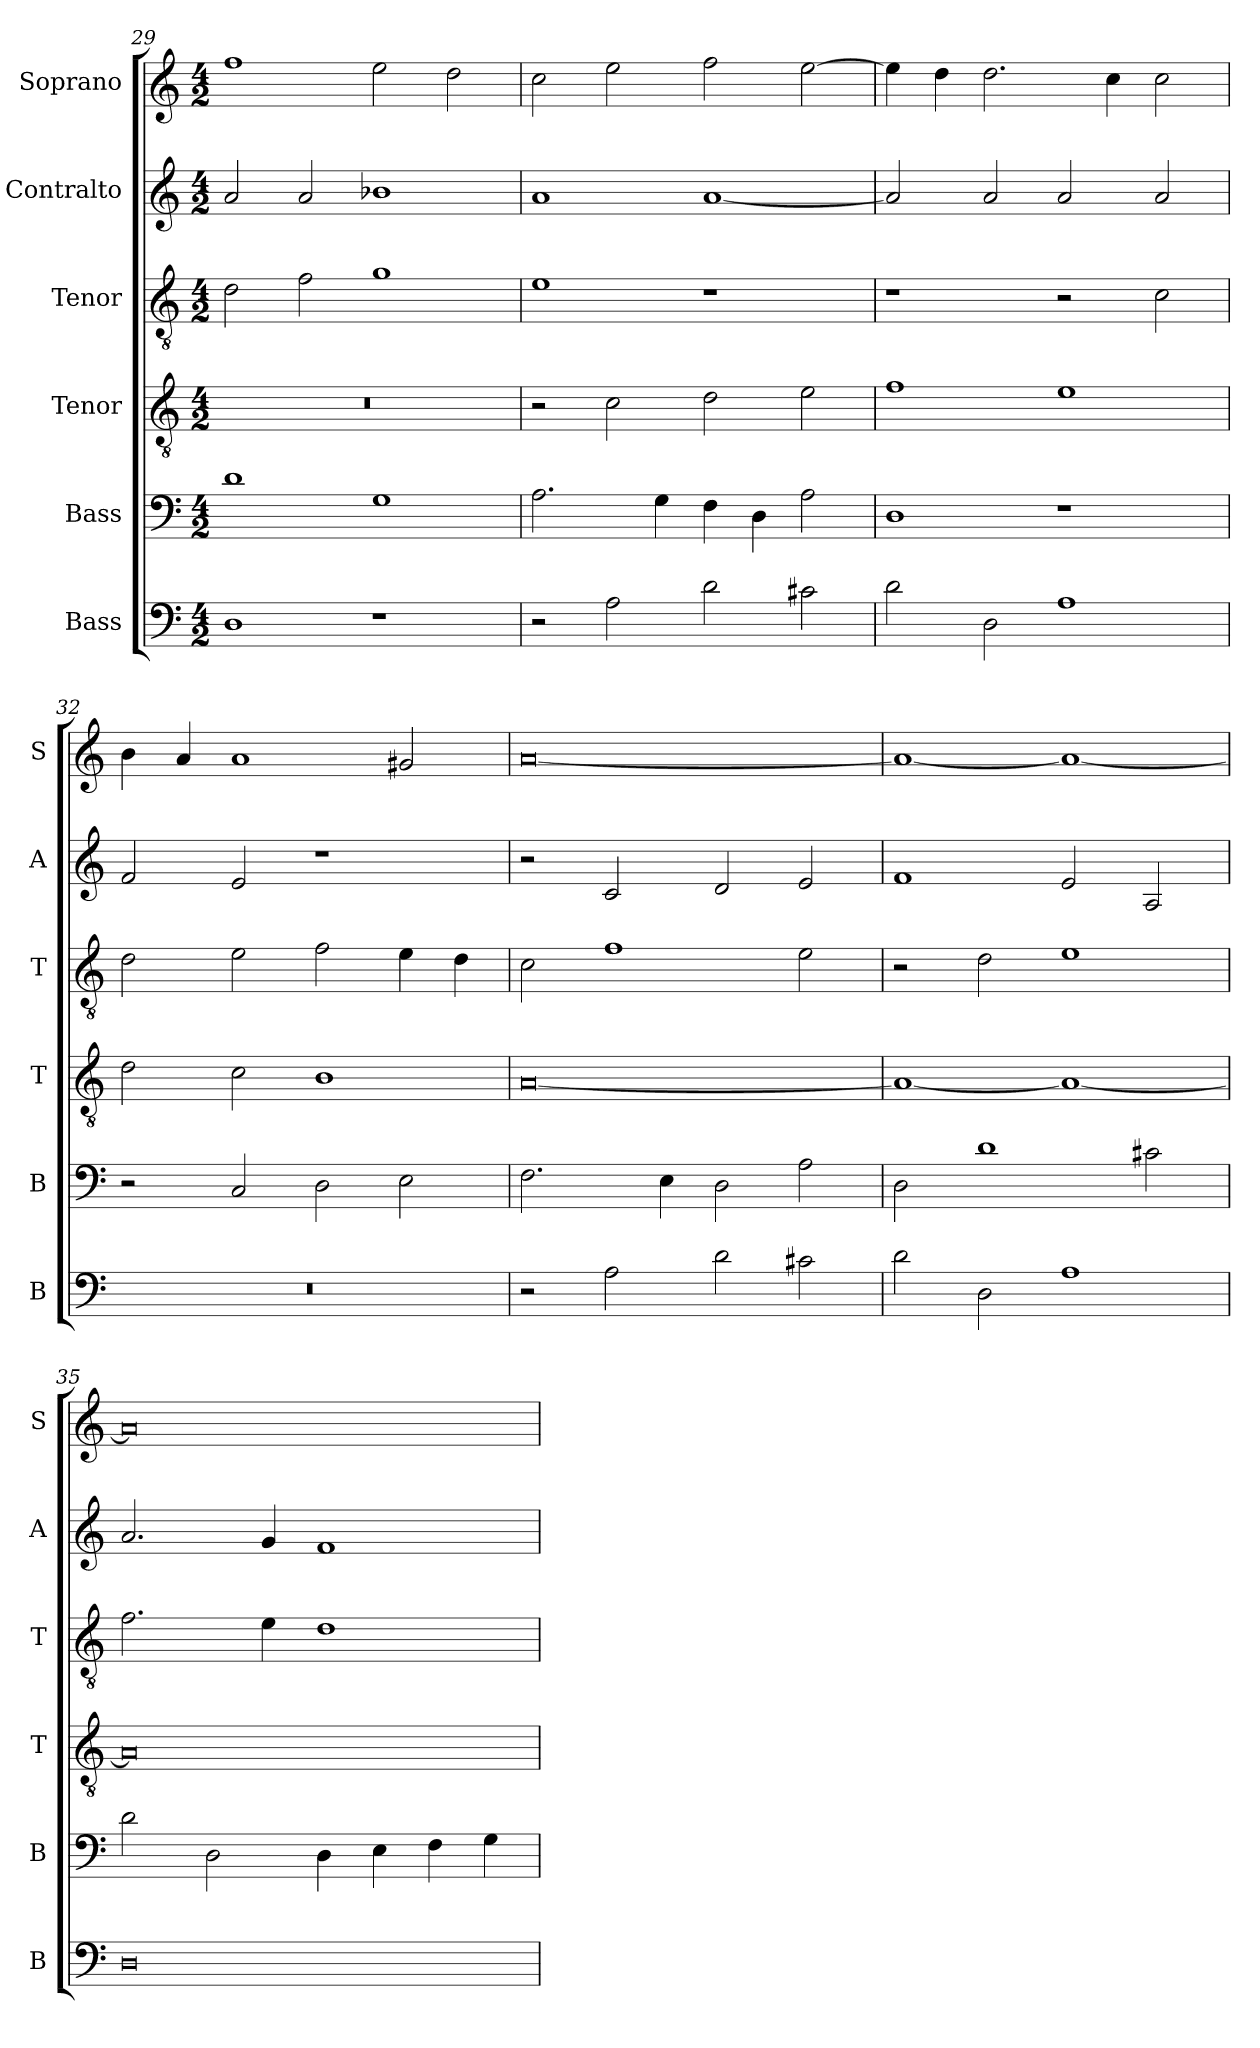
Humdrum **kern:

**kern	**kern	**kern	**kern	**kern	**kern
*part6	*part5	*part4	*part3	*part2	*part1
*staff6	*staff5	*staff4	*staff3	*staff2	*staff1
*I"Bass	*I"Bass	*I"Tenor	*I"Tenor	*I"Contralto	*I"Soprano
*I'B	*I'B	*I'T	*I'T	*I'A	*I'S
*clefF4	*clefF4	*clefGv2	*clefGv2	*clefG2	*clefG2
*k[]	*k[]	*k[]	*k[]	*k[]	*k[]
*A:aeo	*A:aeo	*A:aeo	*A:aeo	*A:aeo	*A:aeo
*M4/2	*M4/2	*M4/2	*M4/2	*M4/2	*M4/2
=29	=29	=29	=29	=29	=29
1D	1d	0r	2d	2a	1ff
.	.	.	2f	2a	.
1r	1G	.	1g	1b-X	2ee
.	.	.	.	.	2dd
=30	=30	=30	=30	=30	=30
2r	2.A	2r	1e	1a	2cc
2A	.	2c	.	.	2ee
.	4G	.	.	.	.
2d	4F	2d	1r	[1a	2ff
.	4D	.	.	.	.
2c#X	2A	2e	.	.	[2ee
=31	=31	=31	=31	=31	=31
2d	1D	1f	1r	2a]	4ee]
.	.	.	.	.	4dd
2D	.	.	.	2a	2.dd
1A	1r	1e	2r	2a	.
.	.	.	.	.	4cc
.	.	.	2c	2a	2cc
=32	=32	=32	=32	=32	=32
0r	2r	2d	2d	2f	4b
.	.	.	.	.	4a
.	2C	2c	2e	2e	1a
.	2D	1B	2f	1r	.
.	2E	.	4e	.	2g#X
.	.	.	4d	.	.
=33	=33	=33	=33	=33	=33
2r	2.F	[0A	2c	2r	[0a
2A	.	.	1f	2c	.
.	4E	.	.	.	.
2d	2D	.	.	2d	.
2c#X	2A	.	2e	2e	.
=34	=34	=34	=34	=34	=34
2d	2D	1A_	2r	1f	1a_
2D	1d	.	2d	.	.
1A	.	1A_	1e	2e	1a_
.	2c#X	.	.	2A	.
=35	=35	=35	=35	=35	=35
0D	2d	0A]	2.f	2.a	0a]
.	2D	.	.	.	.
.	.	.	4e	4g	.
.	4D	.	1d	1f	.
.	4E	.	.	.	.
.	4F	.	.	.	.
.	4G	.	.	.	.
=	=	=	=	=	=
*-	*-	*-	*-	*-	*-
